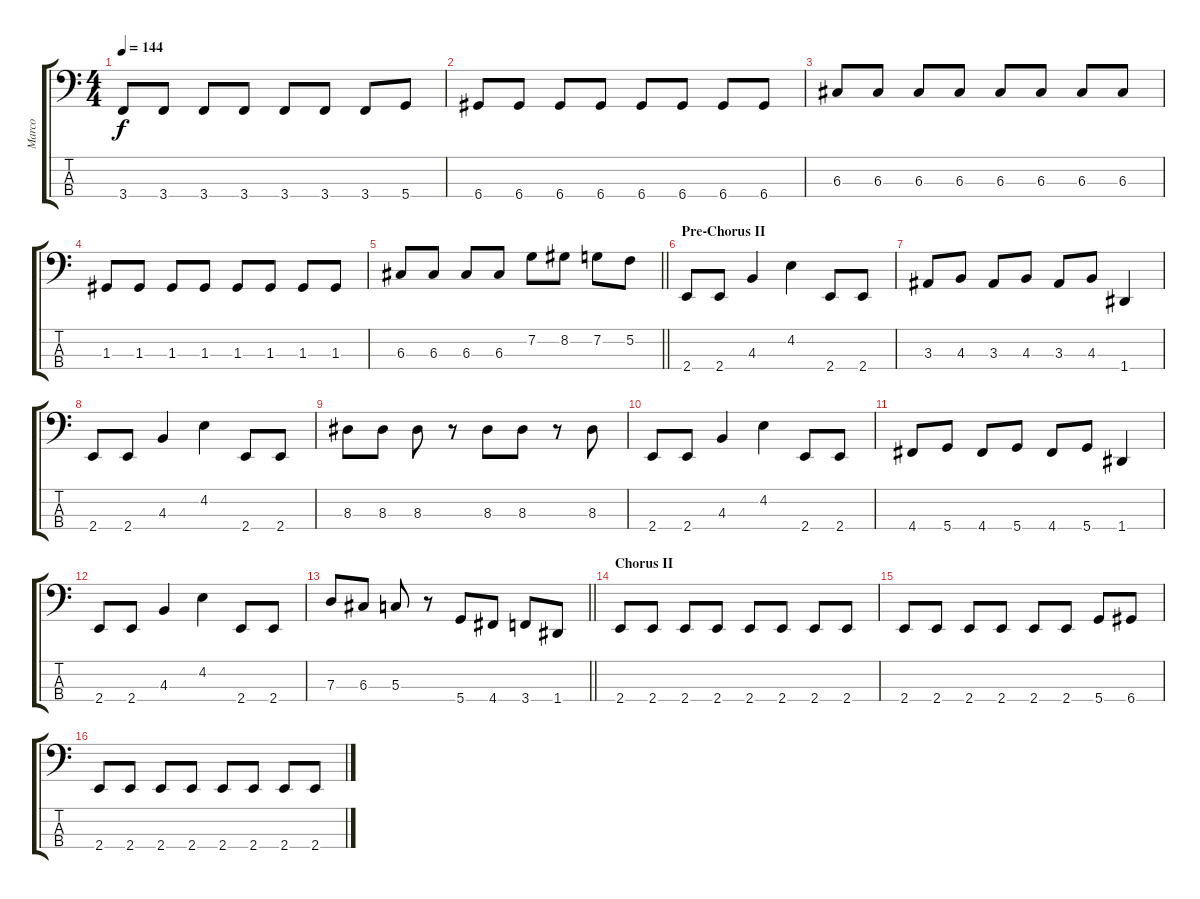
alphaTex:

\track ("Marco" "Marco") {instrument electricbasspick}
\staff {score tabs}
\tuning (F2 C2 G1 D1) {hide}
\ts (4 4)
\tempo 144
\clef f4
\ks c
3.4.8{dy f} 3.4.8 3.4.8 3.4.8 3.4.8 3.4.8 3.4.8 5.4.8 |
6.4.8 6.4.8 6.4.8 6.4.8 6.4.8 6.4.8 6.4.8 6.4.8 |
6.3.8 6.3.8 6.3.8 6.3.8 6.3.8 6.3.8 6.3.8 6.3.8 |
1.3.8 1.3.8 1.3.8 1.3.8 1.3.8 1.3.8 1.3.8 1.3.8 |
\barLineRight lightlight
6.3.8 6.3.8 6.3.8 6.3.8 7.2.8 8.2.8 7.2.8 5.2.8 |
\section ("" "Pre-Chorus II")
2.4.8 2.4.8 4.3.4 4.2.4 2.4.8 2.4.8 |
3.3.8 4.3.8 3.3.8 4.3.8 3.3.8 4.3.8 1.4.4 |
2.4.8 2.4.8 4.3.4 4.2.4 2.4.8 2.4.8 |
8.3.8 8.3.8 8.3.8 r.8 8.3.8 8.3.8 r.8 8.3.8 |
2.4.8 2.4.8 4.3.4 4.2.4 2.4.8 2.4.8 |
4.4.8 5.4.8 4.4.8 5.4.8 4.4.8 5.4.8 1.4.4 |
2.4.8 2.4.8 4.3.4 4.2.4 2.4.8 2.4.8 |
\barLineRight lightlight
7.3.8 6.3.8 5.3.8 r.8 5.4.8 4.4.8 3.4.8 1.4.8 |
\section ("" "Chorus II")
2.4.8 2.4.8 2.4.8 2.4.8 2.4.8 2.4.8 2.4.8 2.4.8 |
2.4.8 2.4.8 2.4.8 2.4.8 2.4.8 2.4.8 5.4.8 6.4.8 |
2.4.8 2.4.8 2.4.8 2.4.8 2.4.8 2.4.8 2.4.8 2.4.8
